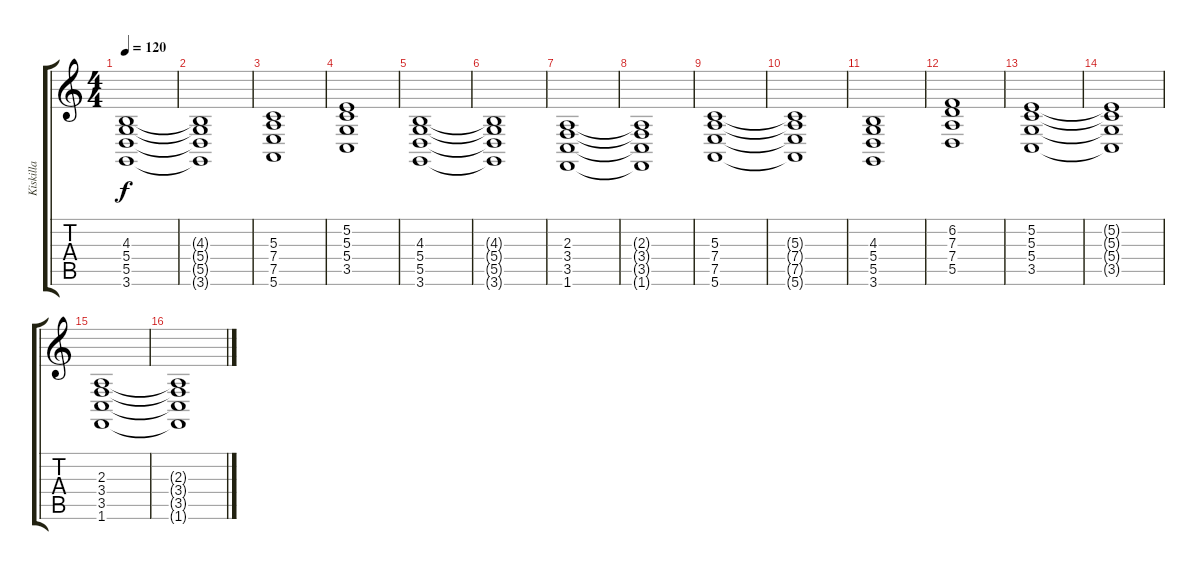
\track ("Kiskilla" "Kiskilla") {instrument drawbarorgan}
\staff {score tabs}
\tuning (E4 B3 G3 D3 A2 E2) {hide}
\ts (4 4)
\tempo 120
\clef g2
\ks c
(4.3 5.4 5.5 3.6).1{dy f} |
(4.3{t} 5.4{t} 5.5{t} 3.6{t}).1 |
(5.3 7.4 7.5 5.6).1 |
(5.2 5.3 5.4 3.5).1 |
(4.3 5.4 5.5 3.6).1 |
(4.3{t} 5.4{t} 5.5{t} 3.6{t}).1 |
(2.3 3.4 3.5 1.6).1 |
(2.3{t} 3.4{t} 3.5{t} 1.6{t}).1 |
(5.3 7.4 7.5 5.6).1 |
(5.3{t} 7.4{t} 7.5{t} 5.6{t}).1 |
(4.3 5.4 5.5 3.6).1 |
(6.2 7.3 7.4 5.5).1 |
(5.2 5.3 5.4 3.5).1 |
(5.2{t} 5.3{t} 5.4{t} 3.5{t}).1 |
(2.3 3.4 3.5 1.6).1 |
(2.3{t} 3.4{t} 3.5{t} 1.6{t}).1
